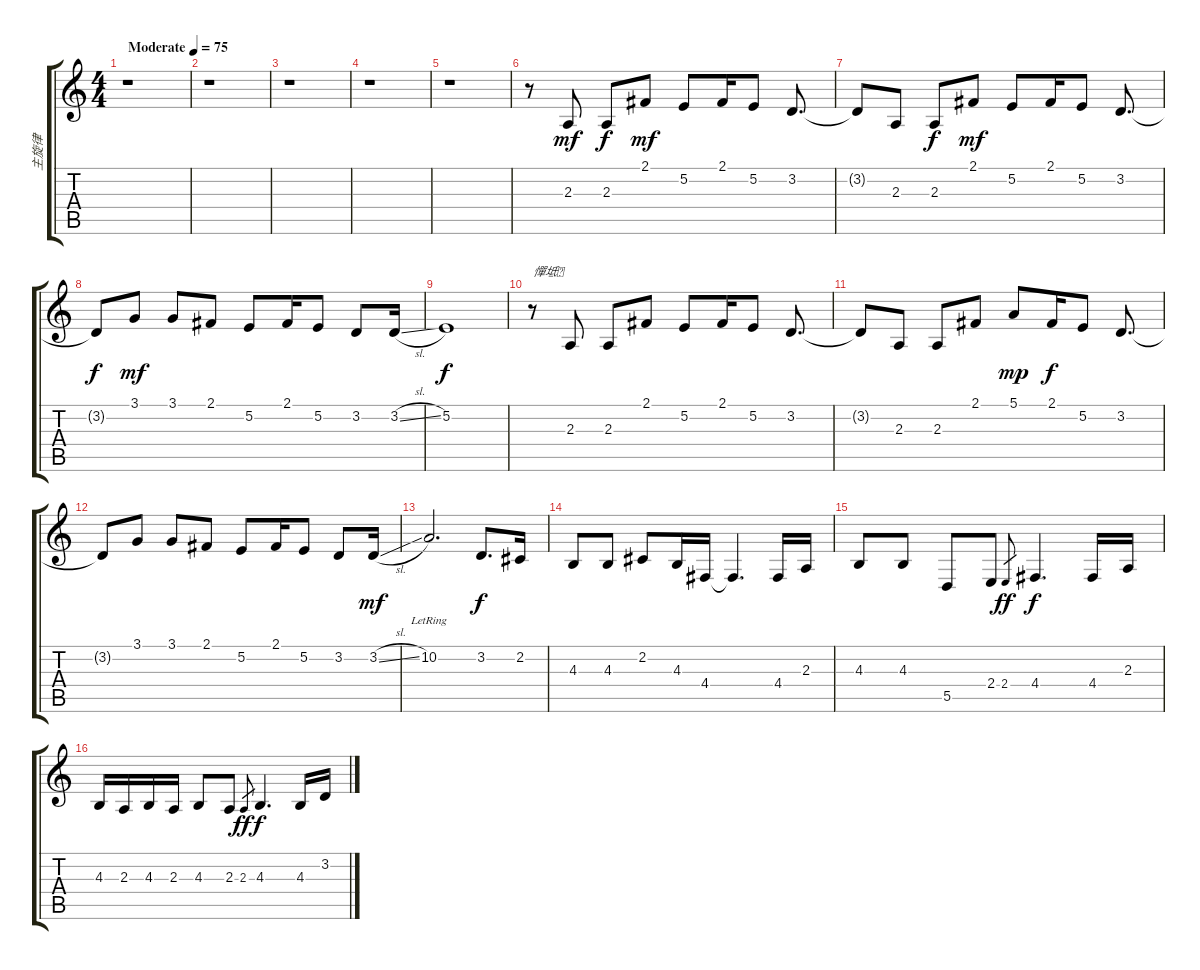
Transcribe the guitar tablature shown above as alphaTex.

\track ("主旋律" "主旋律") {instrument acousticgrandpiano}
\staff {score tabs}
\tuning (E4 B3 G3 D3 A2 E2) {hide}
\ts (4 4)
\tempo (75 "Moderate")
\clef g2
\ks c
r.1{dy mf instrument acousticgrandpiano} |
r.1 |
r.1 |
r.1 |
r.1 |
r.8 2.3.8 2.3.8{dy f} 2.1.8{dy mf} 5.2.8 2.1.16 5.2.8 3.2.8{d} |
3.2{t}.8 2.3.8 2.3.8{dy f} 2.1.8{dy mf} 5.2.8 2.1.16 5.2.8 3.2.8{d} |
3.2{t}.8{dy f} 3.1.8{dy mf} 3.1.8 2.1.8 5.2.8 2.1.16 5.2.8 3.2.8 3.2{sl}.16 |
5.2.1{dy f} |
r.8{txt "憚坻"} 2.3.8 2.3.8 2.1.8 5.2.8 2.1.16 5.2.8 3.2.8{d} |
3.2{t}.8 2.3.8 2.3.8 2.1.8 5.1.8{dy mp} 2.1.16{dy f} 5.2.8 3.2.8{d} |
3.2{t}.8 3.1.8 3.1.8 2.1.8 5.2.8 2.1.16 5.2.8 3.2.8 3.2{sl}.16{dy mf} |
10.2{lr}.2{d} 3.2.8{d dy f} 2.2.16 |
4.3.8 4.3.8 2.2.8 4.3.16 4.4.16 4.4{t}.4{d} 4.4.16 2.3.16 |
4.3.8 4.3.8 5.5.8 2.4.8 2.4.8{gr dy ff} 4.4.4{d dy f} 4.4.16 2.3.16 |
4.3.16 2.3.16 4.3.16 2.3.16 4.3.8 2.3.8 2.3.8{gr dy ff} 4.3.4{d dy f} 4.3.16 3.2.16
